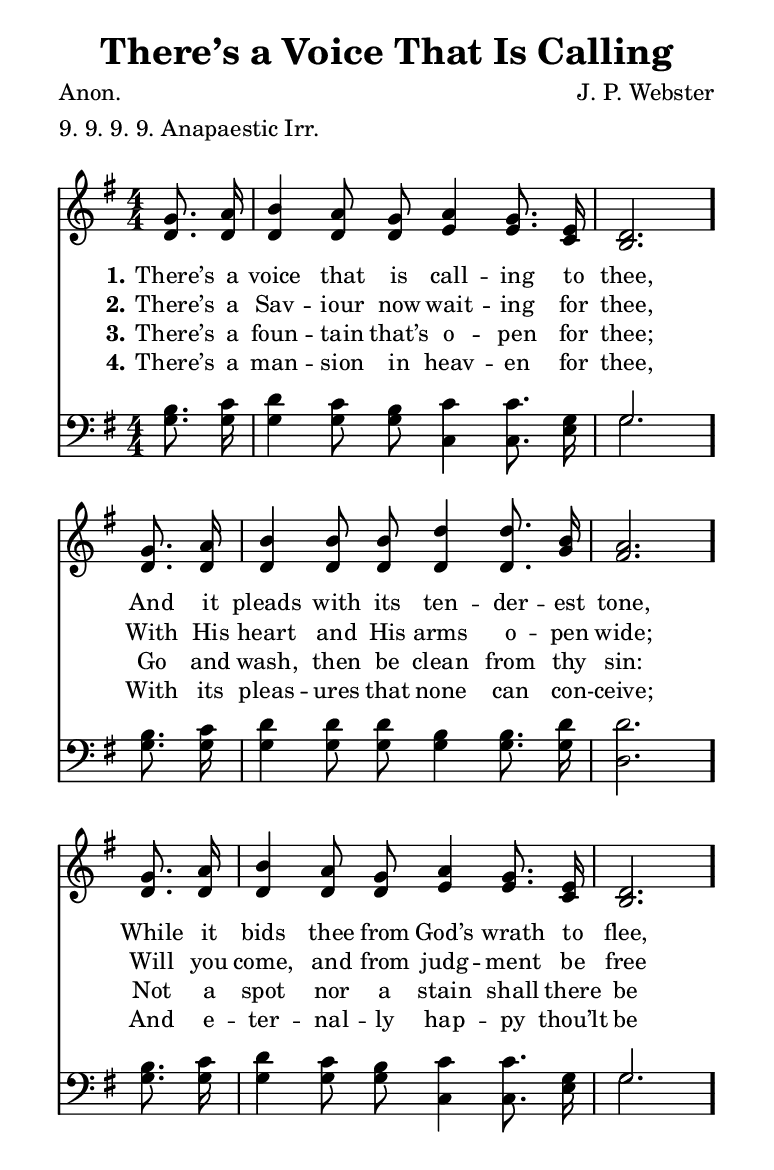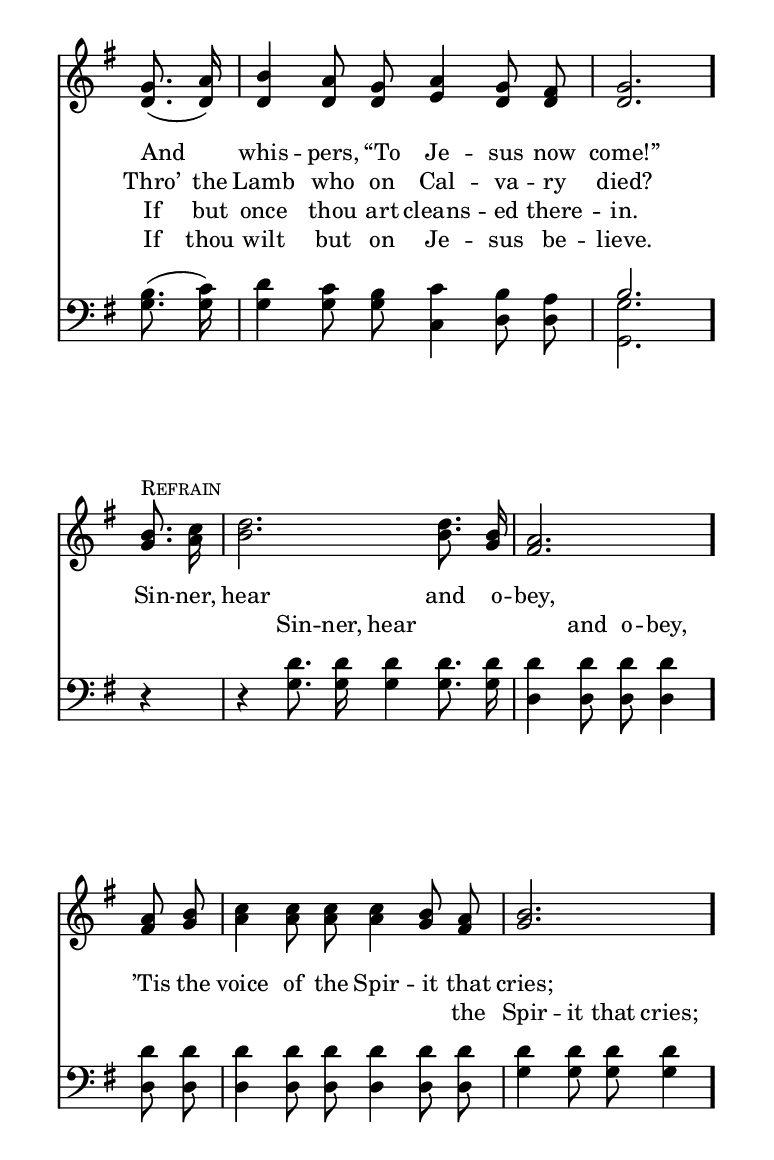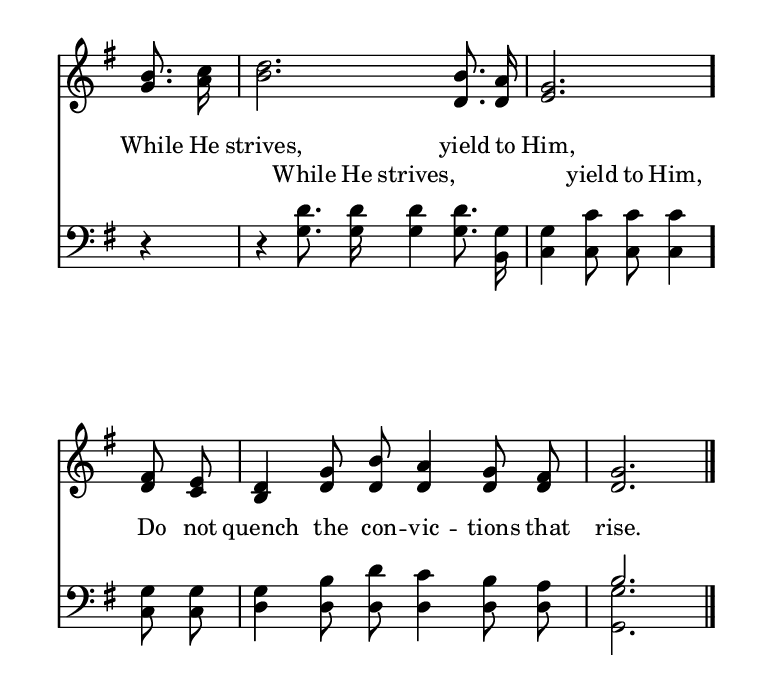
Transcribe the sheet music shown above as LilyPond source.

\include "common/global.ily"
\paper {
  \include "common/paper.ily"
  ragged-last-bottom = ##t
  system-count = #(cond (is-eogsized 8) (#t #f))
  systems-per-page = #(cond (is-eogsized 5) (#t #f))
}

\header{
  %gospel
  hymnnumber = "126"
  title = "There’s a Voice That Is Calling"
  tunename = "Sweet Bye and Bye"
  meter = "9. 9. 9. 9. Anapaestic Irr." % from Little Flock
  poet = "Anon."
  composer = "J. P. Webster"
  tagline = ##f
}

% for fermata in MIDI
ta = { \tempo 4=80 }
tb = { \tempo 4=40 }

patternAA = { c8.  c16  | c4 c8 c8 c4 c8. c16 c2. }
patternAB = { c8.( c16) | c4 c8 c8 c4 c8  c8  c2. }

patternBA = { c8. c16 | c2. c8. c16 c2. }
patternBB = { c8 c8 | c4 c8 c8 c4 c8 c8 | c2. }

patternCA = { c4 | c4 c8. c16 c4 c8. c16 | c4 c8 c8 c4 }
patternCB = { c8 c8 | c4 c8 c8 c4 c8 c8 | c4 c8 c8 c4 }

global = {
  \include "common/overrides.ily"
  \override Staff.TimeSignature.style = #'numbered
  \time 4/4
  \override Score.MetronomeMark.transparent = ##t % hide all fermata changes too
  \ta
  \key g \major
  \partial 4
  \autoBeamOff
}

notesSoprano = {
\global
\relative c'' {

  \changePitch \patternAA { g a | b a g a g e | d }
  \changePitch \patternAA { g a | b b b d d b | a }
  \changePitch \patternAA { g a | b a g a g e | d }
  \changePitch \patternAB { g a | b a g a g fis | g }

  \eogbreak
  << s^\markup { \small \caps "Refrain" }
  \changePitch \patternBA { b c | d d b a } >>
  \changePitch \patternBB { a b | c c c c b a | b }
  \changePitch \patternBA { b c | d b a g }
  \changePitch \patternBB { fis e | d g b a g fis | g }

  \bar "|."

}
}

notesAlto = {
\global
\relative e' {

  \changePitch \patternAA { d d | d d d e e c | b }
  \changePitch \patternAA { d d | d d d d d g | fis }
  \changePitch \patternAA { d d | d d d e e c | b }
  \changePitch \patternAB { d d | d d d e d d | d }

  \changePitch \patternBA { g a | b b g | fis }
  \changePitch \patternBB { fis g | a a a a g fis | g }
  \changePitch \patternBA { g a | b d, d | e }
  \changePitch \patternBB { d c | b d d d d d | d }

}
}

notesTenor = {
\global
\relative a {

  \changePitch \patternAA { b c | d c b c c g | g }
  \changePitch \patternAA { b c | d d d b b d | d }
  \changePitch \patternAA { b c | d c b c c g | g }
  \changePitch \patternAB { b c | d c b c b a | b}

  \changePitch \patternCA { r | r d d d d d | d d d d }
  \changePitch \patternCB { d d | d d d d d d | d d d d }
  \changePitch \patternCA { r | r d d d d g, | g c c c }
  \changePitch \patternBB { g g | g b d c b a | b }

}
}

notesBass = {
\global
\relative f {

  \changePitch \patternAA { g g | g g g c, c e | g }
  \changePitch \patternAA { g g | g g g g g g | d }
  \changePitch \patternAA { g g | g g g c, c e | g }
  \changePitch \patternAB { g g | g g g c, d d | <g g,> }

  \changePitch \patternCA { r | r g g g g g | d d d d }
  \changePitch \patternCB { d d | d d d d d d | g g g g }
  \changePitch \patternCA { r | r g g g g b, | c c c c }
  \changePitch \patternBB { c c | d d d d d d | <g g,> }

}
}

Refrain = \lyricmode {

Sin -- ner, hear and o -- bey, \bar "."
’Tis the voice of the Spir -- it that cries; \bar "."
While He strives, yield to Him, \bar "."
Do not quench the con -- vic -- tions that rise. \bar "."

}

wordsA = \lyricmode {
\set stanza = "1."

There’s a voice that is call -- ing to thee, \bar "."
And it pleads with its ten -- der -- est tone, \bar "."
While it bids thee from God’s wrath to flee, \bar "."
And whis -- pers, “To Je -- sus now come!” \bar "."

}

wordsB = \lyricmode {
\set stanza = "2."

There’s a Sav -- iour now wait -- ing for thee,
With His heart and His arms o -- pen wide;
Will you come, and from judg -- ment be free
{ \mon } Thro’ the { \moff } Lamb who on Cal -- va -- ry died?

\Refrain

}

wordsC = \lyricmode {
\set stanza = "3."

There’s a foun -- tain that’s o -- pen for thee;
Go and wash, then be clean from thy sin:
Not a spot nor a stain shall there be
{ \mon } If but { \moff } once thou art cleans -- ed there -- in.

}

wordsD = \lyricmode {
\set stanza = "4."

There’s a man -- sion in heav -- en for thee,
With its pleas -- ures that none can con -- ceive;
And e -- ter -- nal -- ly hap -- py thou’lt be
{ \mon } If thou { \moff } wilt but on Je -- sus be -- lieve.

}

underWords = \lyricmode {

{ \repeat unfold 36 { \skip 4 } }
Sin -- ner, hear { \repeat unfold 3 { \skip 4 } } and o -- bey,
{ \repeat unfold 7 { \skip 4 } }
the Spir -- it that cries;
While He strives, { \repeat unfold 3 { \skip 4 } } yield to Him,

}

\score {
  \context ChoirStaff <<
    \context Staff = upper <<
      \set Staff.autoBeaming = ##f
      \set ChoirStaff.systemStartDelimiter = #'SystemStartBar
      \set ChoirStaff.printPartCombineTexts = ##f
      \partcombine #'(2 . 11) \notesSoprano \notesAlto
      \context NullVoice = sopranos { \voiceOne << \notesSoprano >> }
      \context Lyrics = one   \lyricsto sopranos \wordsA
      \context Lyrics = two   \lyricsto sopranos \wordsB
      \context Lyrics = three \lyricsto sopranos \wordsC
      \context Lyrics = four  \lyricsto sopranos \wordsD
    >>
    \context Staff = men <<
      \set Staff.autoBeaming = ##f
      \clef bass
      \set ChoirStaff.printPartCombineTexts = ##f
      \partcombine #'(2 . 11) \notesTenor \notesBass
      \context NullVoice = tenors { \voiceOne << \notesTenor >> }
    >>
    \context Lyrics = three \lyricsto tenors \underWords
  >>
  \layout {
    \include "common/layout.ily"
  }
  #(cond ((ly:get-option 'eog-midi-permitted) #{ \midi{
    \include "common/midi.ily"
  } #}))
}

\version "2.19.49"  % necessary for upgrading to future LilyPond versions.

% vi:set et ts=2 sw=2 ai nocindent syntax=lilypond:
